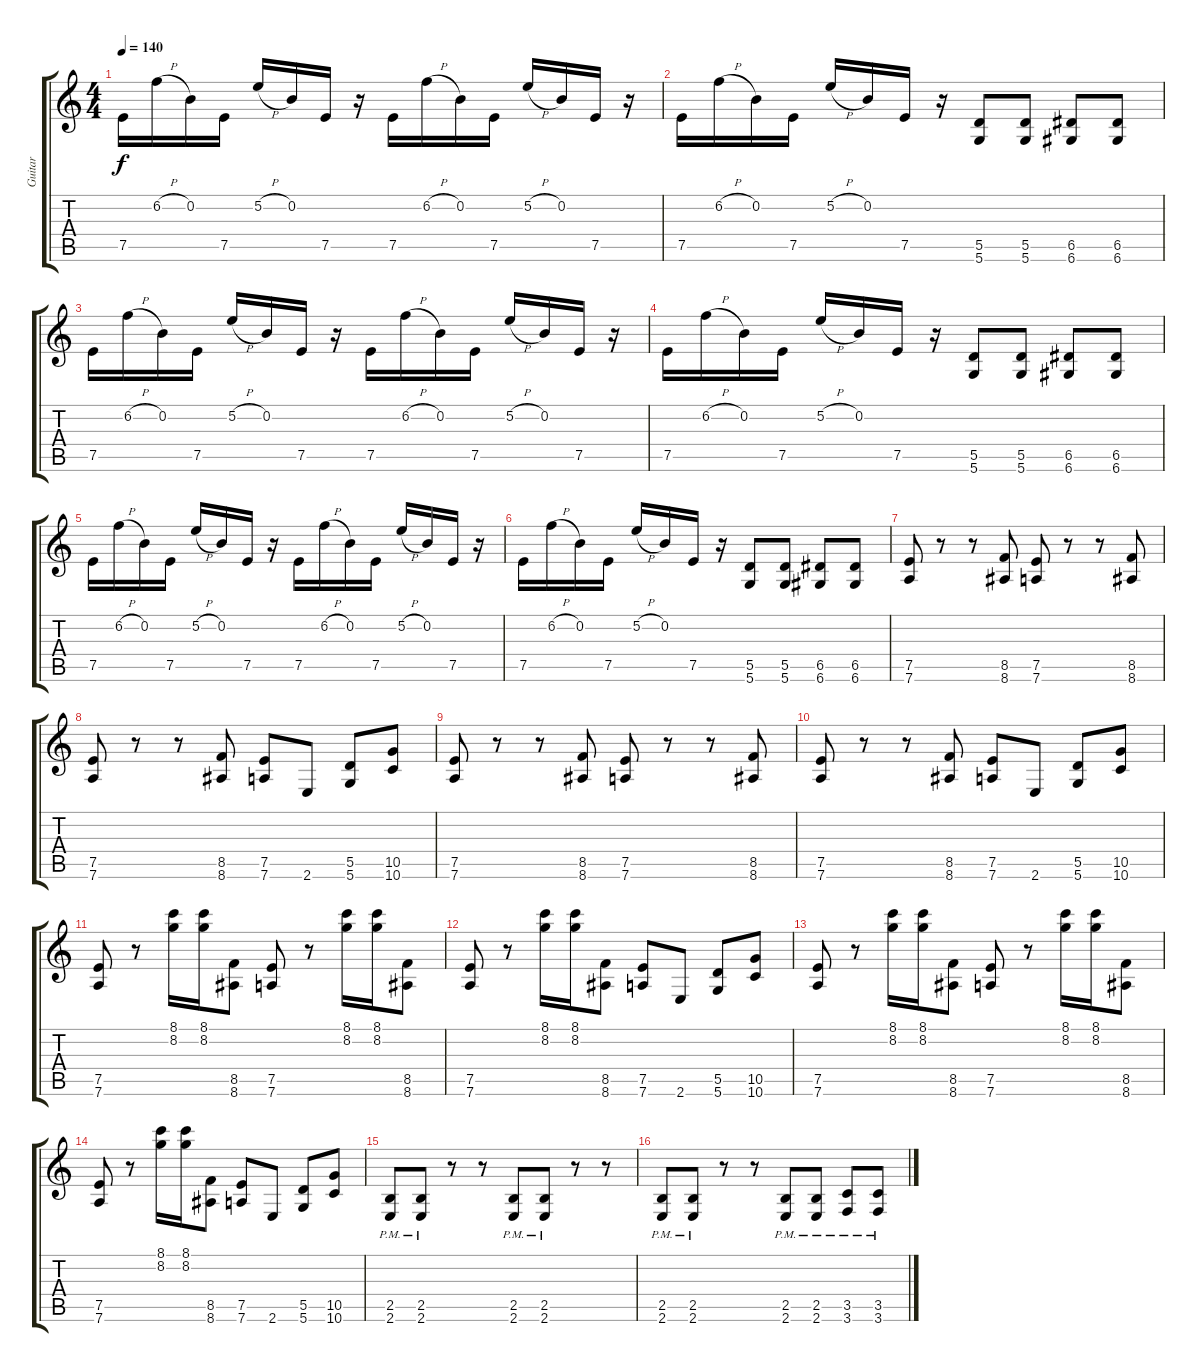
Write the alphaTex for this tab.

\track ("Guitar" "Guitar") {instrument overdrivenguitar}
\staff {score tabs}
\tuning (E4 B3 G3 D3 A2 D2) {hide}
\ts (4 4)
\tempo 140
\clef g2
\ks c
7.5.16{dy f} 6.2{h}.16 0.2.16 7.5.16 5.2{h}.16 0.2.16 7.5.16 r.16 7.5.16 6.2{h}.16 0.2.16 7.5.16 5.2{h}.16 0.2.16 7.5.16 r.16 |
7.5.16 6.2{h}.16 0.2.16 7.5.16 5.2{h}.16 0.2.16 7.5.16 r.16 (5.5 5.6).8 (5.5 5.6).8 (6.5 6.6).8 (6.5 6.6).8 |
7.5.16 6.2{h}.16 0.2.16 7.5.16 5.2{h}.16 0.2.16 7.5.16 r.16 7.5.16 6.2{h}.16 0.2.16 7.5.16 5.2{h}.16 0.2.16 7.5.16 r.16 |
7.5.16 6.2{h}.16 0.2.16 7.5.16 5.2{h}.16 0.2.16 7.5.16 r.16 (5.5 5.6).8 (5.5 5.6).8 (6.5 6.6).8 (6.5 6.6).8 |
7.5.16 6.2{h}.16 0.2.16 7.5.16 5.2{h}.16 0.2.16 7.5.16 r.16 7.5.16 6.2{h}.16 0.2.16 7.5.16 5.2{h}.16 0.2.16 7.5.16 r.16 |
7.5.16 6.2{h}.16 0.2.16 7.5.16 5.2{h}.16 0.2.16 7.5.16 r.16 (5.5 5.6).8 (5.5 5.6).8 (6.5 6.6).8 (6.5 6.6).8 |
(7.5 7.6).8 r.8 r.8 (8.5 8.6).8 (7.5 7.6).8 r.8 r.8 (8.5 8.6).8 |
(7.5 7.6).8 r.8 r.8 (8.5 8.6).8 (7.5 7.6).8 2.6.8 (5.5 5.6).8 (10.5 10.6).8 |
(7.5 7.6).8 r.8 r.8 (8.5 8.6).8 (7.5 7.6).8 r.8 r.8 (8.5 8.6).8 |
(7.5 7.6).8 r.8 r.8 (8.5 8.6).8 (7.5 7.6).8 2.6.8 (5.5 5.6).8 (10.5 10.6).8 |
(7.5 7.6).8 r.8 (8.1 8.2).16 (8.1 8.2).16 (8.5 8.6).8 (7.5 7.6).8 r.8 (8.1 8.2).16 (8.1 8.2).16 (8.5 8.6).8 |
(7.5 7.6).8 r.8 (8.1 8.2).16 (8.1 8.2).16 (8.5 8.6).8 (7.5 7.6).8 2.6.8 (5.5 5.6).8 (10.5 10.6).8 |
(7.5 7.6).8 r.8 (8.1 8.2).16 (8.1 8.2).16 (8.5 8.6).8 (7.5 7.6).8 r.8 (8.1 8.2).16 (8.1 8.2).16 (8.5 8.6).8 |
(7.5 7.6).8 r.8 (8.1 8.2).16 (8.1 8.2).16 (8.5 8.6).8 (7.5 7.6).8 2.6.8 (5.5 5.6).8 (10.5 10.6).8 |
(2.5{pm} 2.6).8 (2.5{pm} 2.6).8 r.8 r.8 (2.5{pm} 2.6).8 (2.5{pm} 2.6).8 r.8 r.8 |
(2.5{pm} 2.6).8 (2.5{pm} 2.6).8 r.8 r.8 (2.5{pm} 2.6).8 (2.5{pm} 2.6).8 (3.5{pm} 3.6).8 (3.5{pm} 3.6).8
